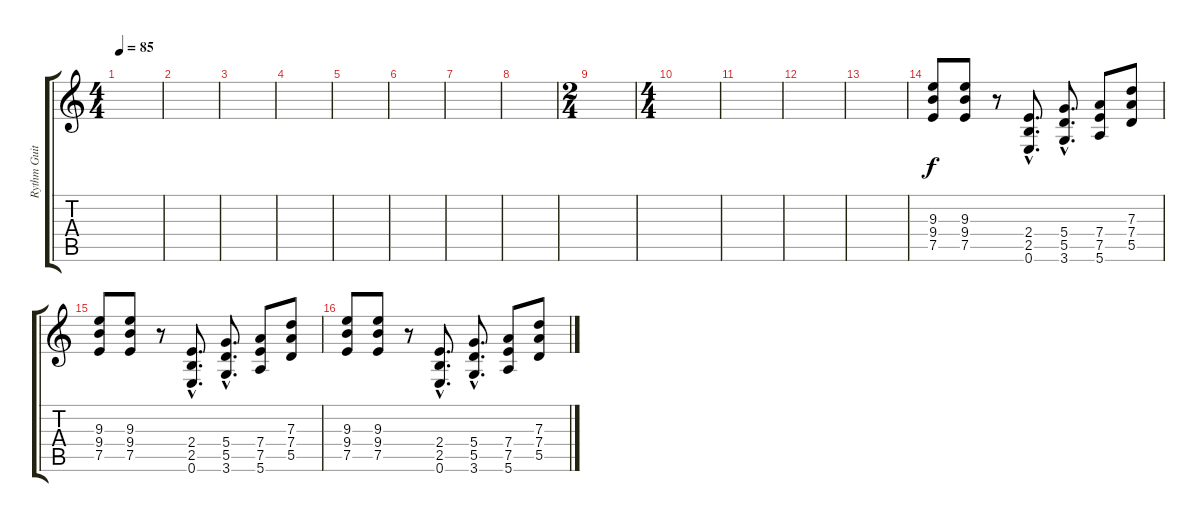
\track ("Rythm Guitar" "Rythm Guit") {instrument distortionguitar}
\staff {score tabs}
\tuning (E4 B3 G3 D3 A2 E2) {hide}
\ts (4 4)
\tempo 85
\clef g2
\ks c
|
|
|
|
|
|
|
|
\ts (2 4)
|
\ts (4 4)
|
|
|
|
(9.3 9.4 7.5).8 (9.3 9.4 7.5).8 r.8 (2.4{hac} 2.5{hac} 0.6{hac}).8{d} (5.4{hac} 5.5{hac} 3.6{hac}).8{d} (7.4 7.5 5.6).8 (7.3 7.4 5.5).8 |
(9.3 9.4 7.5).8 (9.3 9.4 7.5).8 r.8 (2.4{hac} 2.5{hac} 0.6{hac}).8{d} (5.4{hac} 5.5{hac} 3.6{hac}).8{d} (7.4 7.5 5.6).8 (7.3 7.4 5.5).8 |
(9.3 9.4 7.5).8 (9.3 9.4 7.5).8 r.8 (2.4{hac} 2.5{hac} 0.6{hac}).8{d} (5.4{hac} 5.5{hac} 3.6{hac}).8{d} (7.4 7.5 5.6).8 (7.3 7.4 5.5).8
